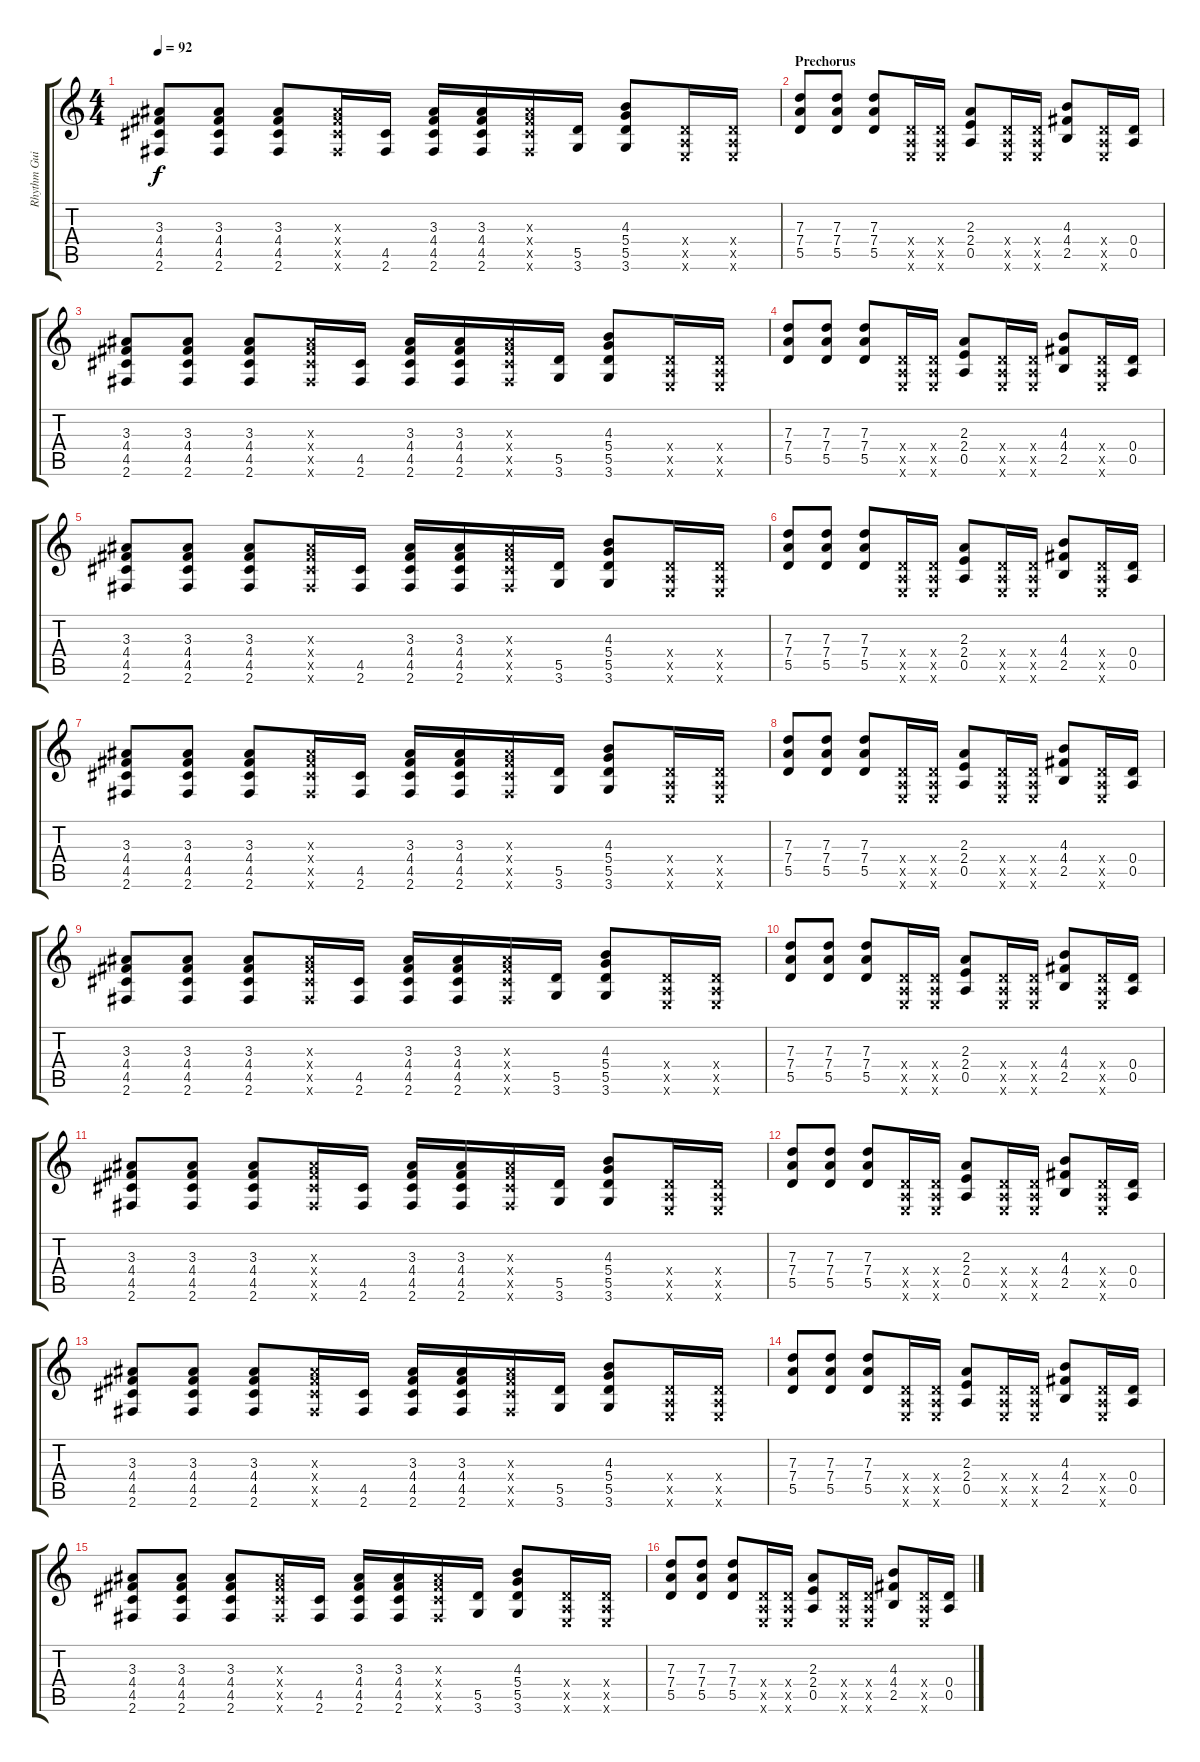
\track ("Rhythm Guitar" "Rhythm Gui") {instrument overdrivenguitar}
\staff {score tabs}
\tuning (E4 B3 G3 D3 A2 E2) {hide}
\ts (4 4)
\tempo 92
\clef g2
\ks c
(3.3 4.4 4.5 2.6).8{dy f} (3.3 4.4 4.5 2.6).8 (3.3 4.4 4.5 2.6).8 (3.3{x} 4.4{x} 4.5{x} 2.6{x}).16 (4.5 2.6).16 (3.3 4.4 4.5 2.6).16 (3.3 4.4 4.5 2.6).16 (3.3{x} 4.4{x} 4.5{x} 2.6{x}).16 (5.5 3.6).16 (4.3 5.4 5.5 3.6).8 (0.4{x} 0.5{x} 0.6{x}).16 (0.4{x} 0.5{x} 0.6{x}).16 |
\section ("" "Prechorus")
(7.3 7.4 5.5).8 (7.3 7.4 5.5).8 (7.3 7.4 5.5).8 (0.4{x} 0.5{x} 0.6{x}).16 (0.4{x} 0.5{x} 0.6{x}).16 (2.3 2.4 0.5).8 (0.4{x} 0.5{x} 0.6{x}).16 (0.4{x} 0.5{x} 0.6{x}).16 (4.3 4.4 2.5).8 (0.4{x} 0.5{x} 0.6{x}).16 (0.4 0.5).16 |
(3.3 4.4 4.5 2.6).8 (3.3 4.4 4.5 2.6).8 (3.3 4.4 4.5 2.6).8 (3.3{x} 4.4{x} 4.5{x} 2.6{x}).16 (4.5 2.6).16 (3.3 4.4 4.5 2.6).16 (3.3 4.4 4.5 2.6).16 (3.3{x} 4.4{x} 4.5{x} 2.6{x}).16 (5.5 3.6).16 (4.3 5.4 5.5 3.6).8 (0.4{x} 0.5{x} 0.6{x}).16 (0.4{x} 0.5{x} 0.6{x}).16 |
(7.3 7.4 5.5).8 (7.3 7.4 5.5).8 (7.3 7.4 5.5).8 (0.4{x} 0.5{x} 0.6{x}).16 (0.4{x} 0.5{x} 0.6{x}).16 (2.3 2.4 0.5).8 (0.4{x} 0.5{x} 0.6{x}).16 (0.4{x} 0.5{x} 0.6{x}).16 (4.3 4.4 2.5).8 (0.4{x} 0.5{x} 0.6{x}).16 (0.4 0.5).16 |
(3.3 4.4 4.5 2.6).8 (3.3 4.4 4.5 2.6).8 (3.3 4.4 4.5 2.6).8 (3.3{x} 4.4{x} 4.5{x} 2.6{x}).16 (4.5 2.6).16 (3.3 4.4 4.5 2.6).16 (3.3 4.4 4.5 2.6).16 (3.3{x} 4.4{x} 4.5{x} 2.6{x}).16 (5.5 3.6).16 (4.3 5.4 5.5 3.6).8 (0.4{x} 0.5{x} 0.6{x}).16 (0.4{x} 0.5{x} 0.6{x}).16 |
(7.3 7.4 5.5).8 (7.3 7.4 5.5).8 (7.3 7.4 5.5).8 (0.4{x} 0.5{x} 0.6{x}).16 (0.4{x} 0.5{x} 0.6{x}).16 (2.3 2.4 0.5).8 (0.4{x} 0.5{x} 0.6{x}).16 (0.4{x} 0.5{x} 0.6{x}).16 (4.3 4.4 2.5).8 (0.4{x} 0.5{x} 0.6{x}).16 (0.4 0.5).16 |
(3.3 4.4 4.5 2.6).8 (3.3 4.4 4.5 2.6).8 (3.3 4.4 4.5 2.6).8 (3.3{x} 4.4{x} 4.5{x} 2.6{x}).16 (4.5 2.6).16 (3.3 4.4 4.5 2.6).16 (3.3 4.4 4.5 2.6).16 (3.3{x} 4.4{x} 4.5{x} 2.6{x}).16 (5.5 3.6).16 (4.3 5.4 5.5 3.6).8 (0.4{x} 0.5{x} 0.6{x}).16 (0.4{x} 0.5{x} 0.6{x}).16 |
(7.3 7.4 5.5).8 (7.3 7.4 5.5).8 (7.3 7.4 5.5).8 (0.4{x} 0.5{x} 0.6{x}).16 (0.4{x} 0.5{x} 0.6{x}).16 (2.3 2.4 0.5).8 (0.4{x} 0.5{x} 0.6{x}).16 (0.4{x} 0.5{x} 0.6{x}).16 (4.3 4.4 2.5).8 (0.4{x} 0.5{x} 0.6{x}).16 (0.4 0.5).16 |
(3.3 4.4 4.5 2.6).8 (3.3 4.4 4.5 2.6).8 (3.3 4.4 4.5 2.6).8 (3.3{x} 4.4{x} 4.5{x} 2.6{x}).16 (4.5 2.6).16 (3.3 4.4 4.5 2.6).16 (3.3 4.4 4.5 2.6).16 (3.3{x} 4.4{x} 4.5{x} 2.6{x}).16 (5.5 3.6).16 (4.3 5.4 5.5 3.6).8 (0.4{x} 0.5{x} 0.6{x}).16 (0.4{x} 0.5{x} 0.6{x}).16 |
(7.3 7.4 5.5).8 (7.3 7.4 5.5).8 (7.3 7.4 5.5).8 (0.4{x} 0.5{x} 0.6{x}).16 (0.4{x} 0.5{x} 0.6{x}).16 (2.3 2.4 0.5).8 (0.4{x} 0.5{x} 0.6{x}).16 (0.4{x} 0.5{x} 0.6{x}).16 (4.3 4.4 2.5).8 (0.4{x} 0.5{x} 0.6{x}).16 (0.4 0.5).16 |
(3.3 4.4 4.5 2.6).8 (3.3 4.4 4.5 2.6).8 (3.3 4.4 4.5 2.6).8 (3.3{x} 4.4{x} 4.5{x} 2.6{x}).16 (4.5 2.6).16 (3.3 4.4 4.5 2.6).16 (3.3 4.4 4.5 2.6).16 (3.3{x} 4.4{x} 4.5{x} 2.6{x}).16 (5.5 3.6).16 (4.3 5.4 5.5 3.6).8 (0.4{x} 0.5{x} 0.6{x}).16 (0.4{x} 0.5{x} 0.6{x}).16 |
(7.3 7.4 5.5).8 (7.3 7.4 5.5).8 (7.3 7.4 5.5).8 (0.4{x} 0.5{x} 0.6{x}).16 (0.4{x} 0.5{x} 0.6{x}).16 (2.3 2.4 0.5).8 (0.4{x} 0.5{x} 0.6{x}).16 (0.4{x} 0.5{x} 0.6{x}).16 (4.3 4.4 2.5).8 (0.4{x} 0.5{x} 0.6{x}).16 (0.4 0.5).16 |
(3.3 4.4 4.5 2.6).8 (3.3 4.4 4.5 2.6).8 (3.3 4.4 4.5 2.6).8 (3.3{x} 4.4{x} 4.5{x} 2.6{x}).16 (4.5 2.6).16 (3.3 4.4 4.5 2.6).16 (3.3 4.4 4.5 2.6).16 (3.3{x} 4.4{x} 4.5{x} 2.6{x}).16 (5.5 3.6).16 (4.3 5.4 5.5 3.6).8 (0.4{x} 0.5{x} 0.6{x}).16 (0.4{x} 0.5{x} 0.6{x}).16 |
(7.3 7.4 5.5).8 (7.3 7.4 5.5).8 (7.3 7.4 5.5).8 (0.4{x} 0.5{x} 0.6{x}).16 (0.4{x} 0.5{x} 0.6{x}).16 (2.3 2.4 0.5).8 (0.4{x} 0.5{x} 0.6{x}).16 (0.4{x} 0.5{x} 0.6{x}).16 (4.3 4.4 2.5).8 (0.4{x} 0.5{x} 0.6{x}).16 (0.4 0.5).16 |
(3.3 4.4 4.5 2.6).8 (3.3 4.4 4.5 2.6).8 (3.3 4.4 4.5 2.6).8 (3.3{x} 4.4{x} 4.5{x} 2.6{x}).16 (4.5 2.6).16 (3.3 4.4 4.5 2.6).16 (3.3 4.4 4.5 2.6).16 (3.3{x} 4.4{x} 4.5{x} 2.6{x}).16 (5.5 3.6).16 (4.3 5.4 5.5 3.6).8 (0.4{x} 0.5{x} 0.6{x}).16 (0.4{x} 0.5{x} 0.6{x}).16 |
(7.3 7.4 5.5).8 (7.3 7.4 5.5).8 (7.3 7.4 5.5).8 (0.4{x} 0.5{x} 0.6{x}).16 (0.4{x} 0.5{x} 0.6{x}).16 (2.3 2.4 0.5).8 (0.4{x} 0.5{x} 0.6{x}).16 (0.4{x} 0.5{x} 0.6{x}).16 (4.3 4.4 2.5).8 (0.4{x} 0.5{x} 0.6{x}).16 (0.4 0.5).16
